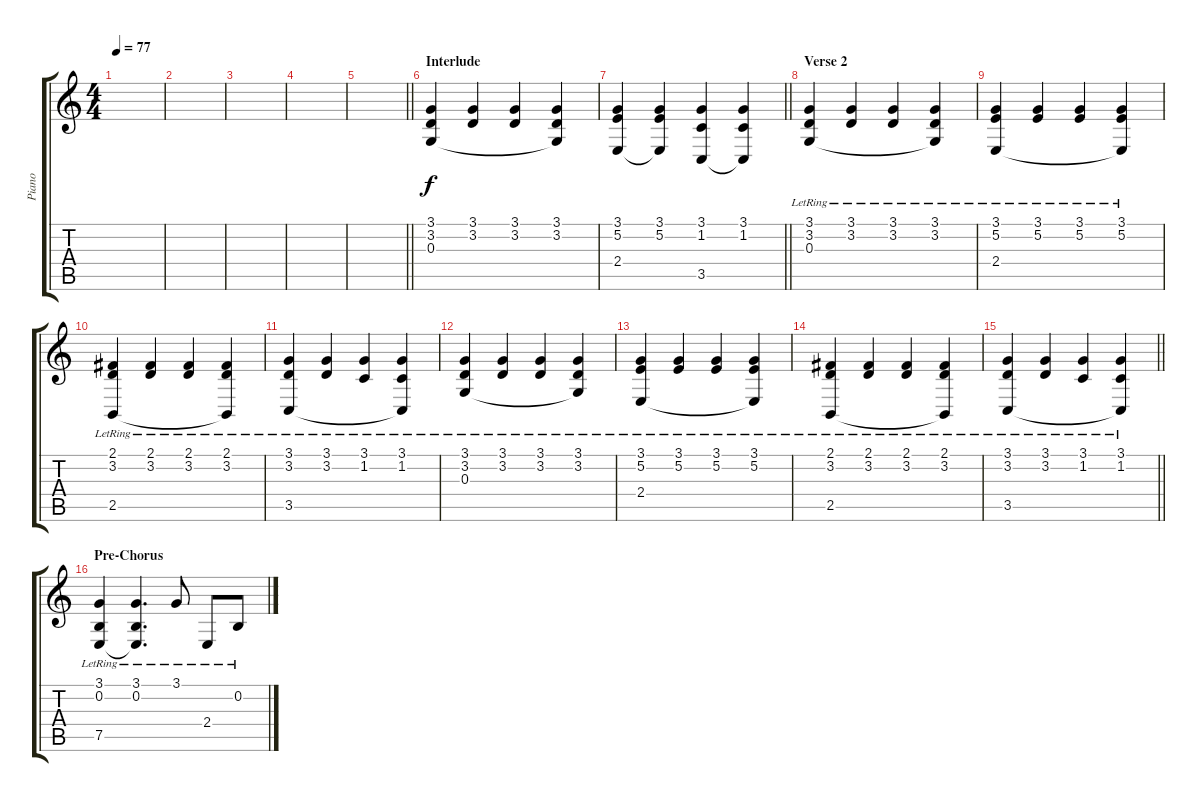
\track ("Piano" "Piano") {instrument acousticgrandpiano}
\staff {score tabs}
\tuning (E4 B3 G3 D3 A2 E2) {hide}
\ts (4 4)
\tempo 77
\clef g2
\ks c
|
|
|
|
\barLineRight lightlight
|
\section ("" "Interlude")
(3.1 3.2 0.3).4 (3.1 3.2).4 (3.1 3.2).4 (3.1 3.2 0.3{t}).4 |
\barLineRight lightlight
(3.1 5.2 2.4).4 (3.1 5.2 2.4{t}).4 (3.1 1.2 3.5).4 (3.1 1.2 3.5{t}).4 |
\section ("" "Verse 2")
(3.1{lr} 3.2{lr} 0.3{lr}).4 (3.1{lr} 3.2{lr}).4 (3.1{lr} 3.2{lr}).4 (3.1{lr} 3.2{lr} 0.3{t}).4 |
(3.1{lr} 5.2{lr} 2.4{lr}).4 (3.1{lr} 5.2{lr}).4 (3.1{lr} 5.2{lr}).4 (3.1{lr} 5.2{lr} 2.4{t}).4 |
(2.1{lr} 3.2{lr} 2.5{lr}).4 (2.1{lr} 3.2{lr}).4 (2.1{lr} 3.2{lr}).4 (2.1{lr} 3.2{lr} 2.5{t}).4 |
(3.1{lr} 3.2{lr} 3.5{lr}).4 (3.1{lr} 3.2{lr}).4 (3.1{lr} 1.2{lr}).4 (3.1{lr} 1.2{lr} 3.5{t}).4 |
(3.1{lr} 3.2{lr} 0.3{lr}).4 (3.1{lr} 3.2{lr}).4 (3.1{lr} 3.2{lr}).4 (3.1{lr} 3.2{lr} 0.3{t}).4 |
(3.1{lr} 5.2{lr} 2.4{lr}).4 (3.1{lr} 5.2{lr}).4 (3.1{lr} 5.2{lr}).4 (3.1{lr} 5.2{lr} 2.4{t}).4 |
(2.1{lr} 3.2{lr} 2.5{lr}).4 (2.1{lr} 3.2{lr}).4 (2.1{lr} 3.2{lr}).4 (2.1{lr} 3.2{lr} 2.5{t}).4 |
\barLineRight lightlight
(3.1{lr} 3.2{lr} 3.5{lr}).4 (3.1{lr} 3.2).4 (3.1{lr} 1.2{lr}).4 (3.1{lr} 1.2{lr} 3.5{t}).4 |
\section ("" "Pre-Chorus")
(3.1{lr} 0.2{lr} 7.5{lr}).4 (3.1{lr} 0.2{lr} 7.5{t}).4{d} 3.1{lr}.8 2.4{lr}.8 0.2{lr}.8
